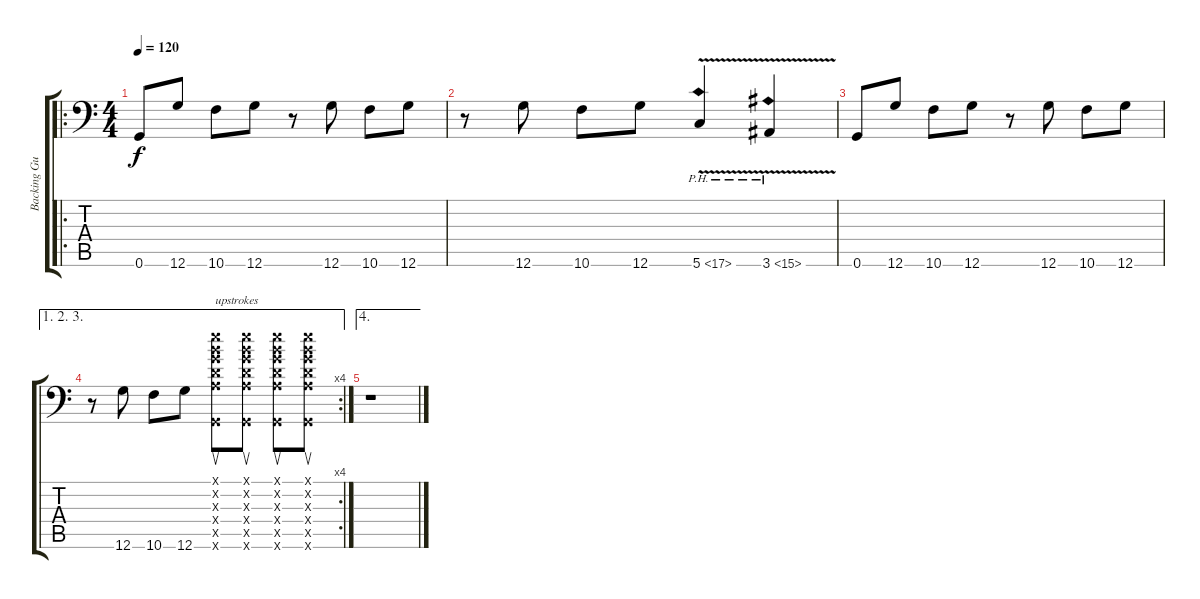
\track ("Backing Guitar" "Backing Gu") {instrument overdrivenguitar}
\staff {score tabs}
\tuning (E4 B3 G3 D3 A2 G1) {hide}
\ro
\ts (4 4)
\tempo 120
\clef f4
\ks c
0.6.8{dy f} 12.6.8 10.6.8 12.6.8 r.8 12.6.8 10.6.8 12.6.8 |
r.8 12.6.8 10.6.8 12.6.8 5.6{ph 12 v}.4 3.6{ph 12 v}.4 |
0.6.8 12.6.8 10.6.8 12.6.8 r.8 12.6.8 10.6.8 12.6.8 |
\ae (1 2 3)
\rc 4
r.8 12.6.8 10.6.8 12.6.8 (0.1{x} 0.2{x} 0.3{x} 0.4{x} 0.5{x} 0.6{x}).8{su txt "upstrokes"} (0.1{x} 0.2{x} 0.3{x} 0.4{x} 0.5{x} 0.6{x}).8{su} (0.1{x} 0.2{x} 0.3{x} 0.4{x} 0.5{x} 0.6{x}).8{su} (0.1{x} 0.2{x} 0.3{x} 0.4{x} 0.5{x} 0.6{x}).8{su} |
\ae 4
r.1
